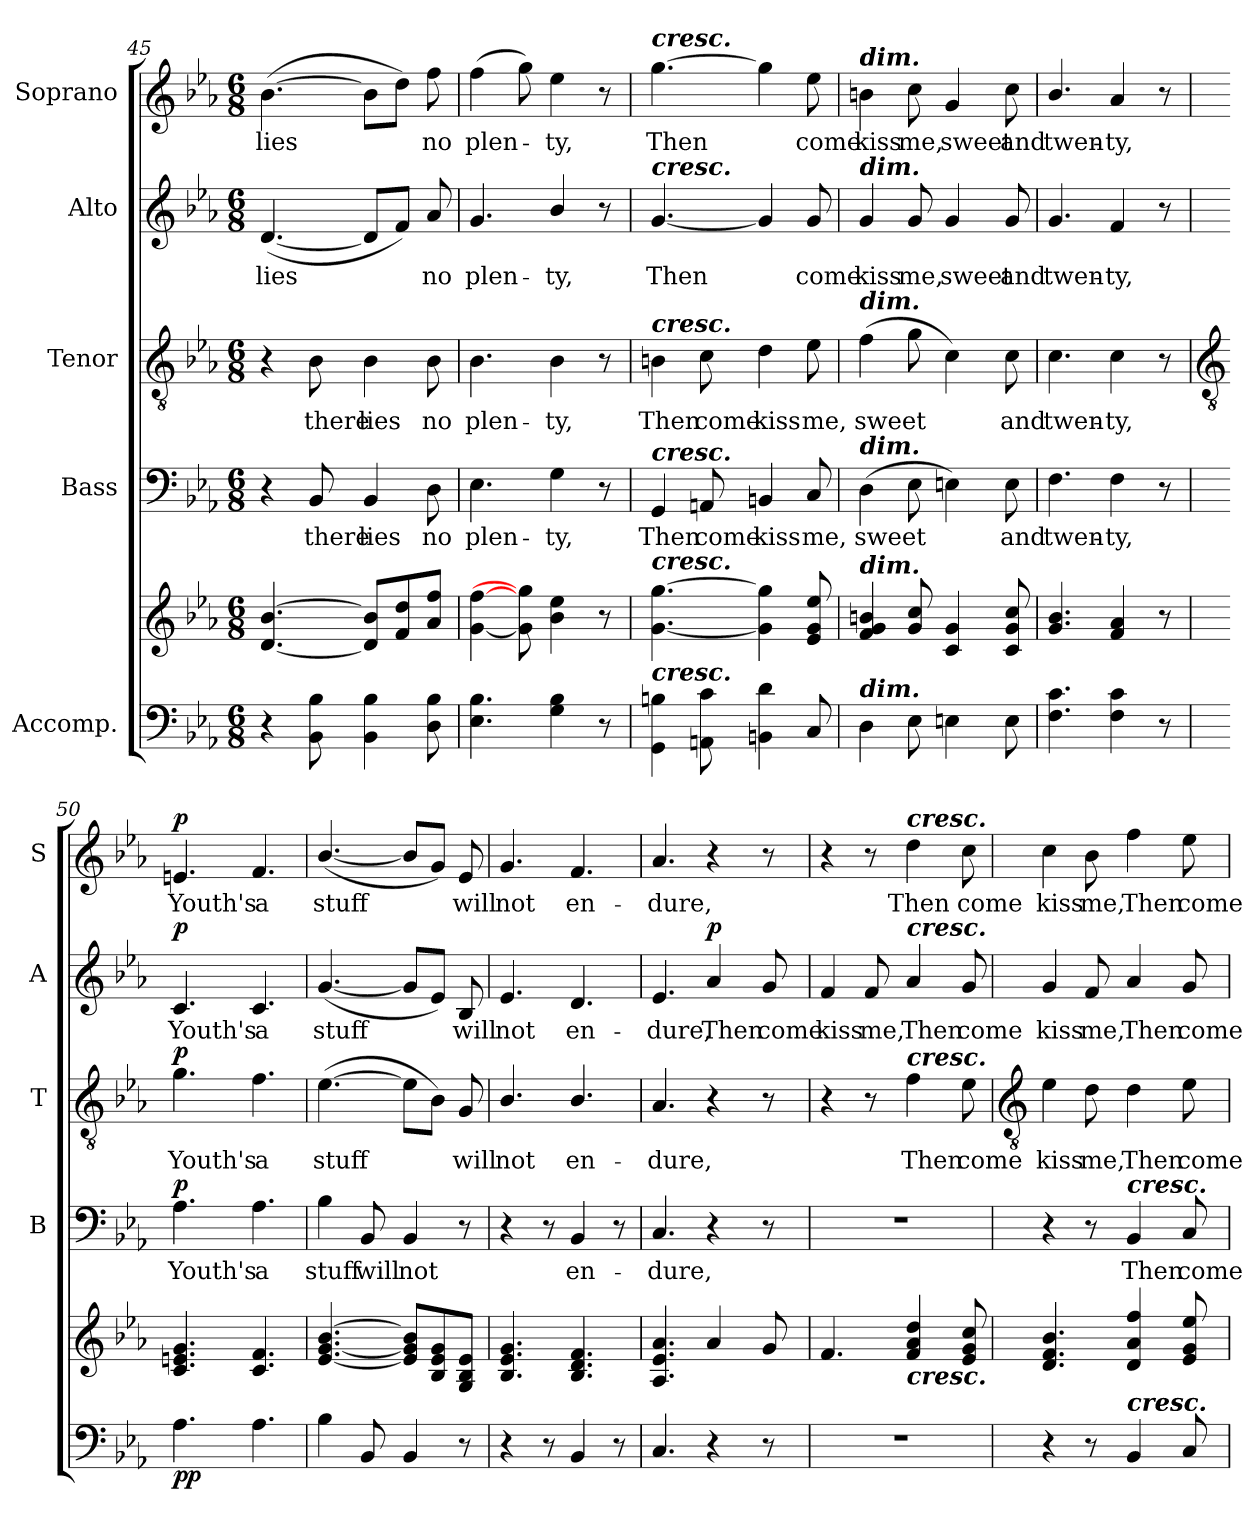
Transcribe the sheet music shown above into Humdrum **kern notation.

**kern	**kern	**dynam	**kern	**text	**dynam	**kern	**text	**dynam	**kern	**text	**dynam	**kern	**text	**dynam
*part5	*part5	*part5	*part4	*part4	*part4	*part3	*part3	*part3	*part2	*part2	*part2	*part1	*part1	*part1
*staff6	*staff5	*staff5/6	*staff4	*staff4	*staff4	*staff3	*staff3	*staff3	*staff2	*staff2	*staff2	*staff1	*staff1	*staff1
*I"Accomp.	*	*	*I"Bass	*	*	*I"Tenor	*	*	*I"Alto	*	*	*I"Soprano	*	*
*	*	*	*I'B	*	*	*I'T	*	*	*I'A	*	*	*I'S	*	*
!!LO:LB:g=z
*clefF4	*clefG2	*	*clefF4	*	*	*clefGv2	*	*	*clefG2	*	*	*clefG2	*	*
*k[b-e-a-]	*k[b-e-a-]	*	*k[b-e-a-]	*	*	*k[b-e-a-]	*	*	*k[b-e-a-]	*	*	*k[b-e-a-]	*	*
*E-:	*E-:	*	*E-:	*	*	*E-:	*	*	*E-:	*	*	*E-:	*	*
*M6/8	*M6/8	*	*M6/8	*	*	*M6/8	*	*	*M6/8	*	*	*M6/8	*	*
=45	=45	=45	=45	=45	=45	=45	=45	=45	=45	=45	=45	=45	=45	=45
!	!	!	!	!	!	!	!	!	!	!LO:LY:b	!	!	!LO:LY:b	!
4r	[4.d [4.b-	.	4r	.	.	4r	.	.	(<[4.d	lies	.	(>[4.b-	lies	.
!	!	!	!	!LO:LY:b	!	!	!LO:LY:b	!	!	!	!	!	!	!
8BB- 8B-	.	.	8BB-	there	.	8B-	there	.	.	.	.	.	.	.
!	!	!	!	!LO:LY:b	!	!	!LO:LY:b	!	!	!	!	!	!	!
4BB- 4B-	8d] 8b-]L	.	4BB-	lies	.	4B-	lies	.	8dL]	.	.	8b-L]	.	.
.	8f 8dd	.	.	.	.	.	.	.	8fJ)	.	.	8ddJ)	.	.
!	!	!	!	!LO:LY:b	!	!	!LO:LY:b	!	!	!LO:LY:b	!	!	!LO:LY:b	!
8D 8B-	8a- 8ffJ	.	8D	no	.	8B-	no	.	8a-	no	.	8ff	no	.
=46	=46	=46	=46	=46	=46	=46	=46	=46	=46	=46	=46	=46	=46	=46
!	!	!	!	!LO:LY:b	!	!	!LO:LY:b	!	!	!LO:LY:b	!	!	!LO:LY:b	!
4.E- 4.B-	[4g [4ff	.	4.E-	plen-	.	4.B-	plen-	.	4.g	plen-	.	(>4ff	plen-	.
.	8g] 8gg]	.	.	.	.	.	.	.	.	.	.	8gg)	.	.
!	!	!	!	!LO:LY:b	!	!	!LO:LY:b	!	!	!LO:LY:b	!	!	!LO:LY:b	!
4G 4B-	4b- 4ee-	.	4G	-ty,	.	4B-	-ty,	.	4b-/	-ty,	.	4ee-	ty,	.
8r	8r	.	8r	.	.	8r	.	.	8r	.	.	8r	.	.
=47	=47	=47	=47	=47	=47	=47	=47	=47	=47	=47	=47	=47	=47	=47
!	!	!	!	!	!	!	!	!	!	!	!	!LO:TX:a:Bi:t=cresc.	!	!
!	!	!	!	!	!	!	!	!	!LO:TX:a:Bi:t=cresc.	!	!	!	!	!
!	!	!	!	!	!	!LO:TX:a:Bi:t=cresc.	!	!	!	!	!	!	!	!
!	!	!	!LO:TX:a:Bi:t=cresc.	!	!	!	!	!	!	!	!	!	!	!
!	!LO:TX:a:Bi:t=cresc.	!	!	!	!	!	!	!	!	!	!	!	!	!
!LO:TX:a:Bi:t=cresc.	!	!	!	!	!	!	!	!	!	!	!	!	!	!
!	!	!	!	!LO:LY:b	!	!	!LO:LY:b	!	!	!LO:LY:b	!	!	!LO:LY:b	!
4GG 4Bn	[4.g [4.gg	.	4GG	Then	.	4Bn	Then	.	[4.g	Then	.	[4.gg	Then	.
!	!	!	!	!LO:LY:b	!	!	!LO:LY:b	!	!	!	!	!	!	!
8AAn 8c	.	.	8AAn	come	.	8c	come	.	.	.	.	.	.	.
!	!	!	!	!LO:LY:b	!	!	!LO:LY:b	!	!	!	!	!	!	!
4BBn 4d	4g] 4gg]	.	4BBn	kiss	.	4d	kiss	.	4g]	.	.	4gg]	.	.
!	!	!	!	!LO:LY:b	!	!	!LO:LY:b	!	!	!LO:LY:b	!	!	!LO:LY:b	!
8C	8e- 8g 8ee-	.	8C	me,	.	8e-	me,	.	8g	come	.	8ee-	come	.
=48	=48	=48	=48	=48	=48	=48	=48	=48	=48	=48	=48	=48	=48	=48
!	!	!	!	!	!	!	!	!	!	!	!	!LO:TX:a:Bi:t=dim.	!	!
!	!	!	!	!	!	!	!	!	!LO:TX:a:Bi:t=dim.	!	!	!	!	!
!	!	!	!	!	!	!LO:TX:a:Bi:t=dim.	!	!	!	!	!	!	!	!
!	!	!	!LO:TX:a:Bi:t=dim.	!	!	!	!	!	!	!	!	!	!	!
!	!LO:TX:a:Bi:t=dim.	!	!	!	!	!	!	!	!	!	!	!	!	!
!LO:TX:a:Bi:t=dim.	!	!	!	!	!	!	!	!	!	!	!	!	!	!
!	!	!	!	!LO:LY:b	!	!	!LO:LY:b	!	!	!LO:LY:b	!	!	!LO:LY:b	!
4D	4f 4g 4bn	.	(>4D	sweet	.	(>4f	sweet	.	4g	kiss	.	4bn	kiss	.
!	!	!	!	!	!	!	!	!	!	!LO:LY:b	!	!	!LO:LY:b	!
8E-	8g/ 8cc/	.	8E-	.	.	8g	.	.	8g	me,	.	8cc	me,	.
!	!	!	!	!	!	!	!	!	!	!LO:LY:b	!	!	!LO:LY:b	!
4En	4c 4g	.	4En)	.	.	4c)	.	.	4g	sweet	.	4g	sweet	.
!	!	!	!	!LO:LY:b	!	!	!LO:LY:b	!	!	!LO:LY:b	!	!	!LO:LY:b	!
8E	8c 8g 8cc	.	8E	and	.	8c	and	.	8g	and	.	8cc	and	.
=49	=49	=49	=49	=49	=49	=49	=49	=49	=49	=49	=49	=49	=49	=49
!	!	!	!	!LO:LY:b	!	!	!LO:LY:b	!	!	!LO:LY:b	!	!	!LO:LY:b	!
4.F 4.c	4.g/ 4.b-/	.	4.F	twen-	.	4.c	twen-	.	4.g	twen-	.	4.b-/	twen-	.
!	!	!	!	!LO:LY:b	!	!	!LO:LY:b	!	!	!LO:LY:b	!	!	!LO:LY:b	!
4F 4c	4f 4a-	.	4F	-ty,	.	4c	-ty,	.	4f	-ty,	.	4a-	-ty,	.
8r	8r	.	8r	.	.	8r	.	.	8r	.	.	8r	.	.
!!LO:LB:g=z
=50	=50	=50	=50	=50	=50	=50	=50	=50	=50	=50	=50	=50	=50	=50
*	*	*	*	*	*	*clefGv2	*	*	*	*	*	*	*	*
!	!	!LO:DY:b=2	!	!LO:LY:b	!	!	!LO:LY:b	!	!	!LO:LY:b	!	!	!LO:LY:b	!
!	!	!LO:DY:n=1:b	!	!	!LO:DY:b	!	!	!LO:DY:b	!	!	!LO:DY:b	!	!	!LO:DY:b
4.A-	4.c 4.en 4.g	p p	4.A-	Youth's	p	4.g	Youth's	p	4.c	Youth's	p	4.en	Youth's	p
!	!	!	!	!LO:LY:b	!	!	!LO:LY:b	!	!	!LO:LY:b	!	!	!LO:LY:b	!
4.A-	4.c 4.f	.	4.A-	a	.	4.f	a	.	4.c	a	.	4.f	a	.
=51	=51	=51	=51	=51	=51	=51	=51	=51	=51	=51	=51	=51	=51	=51
!	!	!	!	!LO:LY:b	!	!	!LO:LY:b	!	!	!LO:LY:b	!	!	!LO:LY:b	!
4B-	[4.e-/ [4.g/ [4.b-/	.	4B-	stuff	.	(>[4.e-	stuff	.	(<[4.g	stuff	.	(<[4.b-/	stuff	.
!	!	!	!	!LO:LY:b	!	!	!	!	!	!	!	!	!	!
8BB-	.	.	8BB-	will	.	.	.	.	.	.	.	.	.	.
!	!	!	!	!LO:LY:b	!	!	!	!	!	!	!	!	!	!
4BB-	8e-] 8g] 8b-]L	.	4BB-	not	.	8e-L]	.	.	8gL]	.	.	8b-L]	.	.
.	8B- 8e- 8g	.	.	.	.	8B-J)	.	.	8e-J)	.	.	8gJ)	.	.
!	!	!	!	!	!	!	!LO:LY:b	!	!	!LO:LY:b	!	!	!LO:LY:b	!
8r	8G 8B- 8e-J	.	8r	.	.	8G	will	.	8B-	will	.	8e-	will	.
=52	=52	=52	=52	=52	=52	=52	=52	=52	=52	=52	=52	=52	=52	=52
!	!	!	!	!	!	!	!LO:LY:b	!	!	!LO:LY:b	!	!	!LO:LY:b	!
4r	4.B- 4.e- 4.g	.	4r	.	.	4.B-/	not	.	4.e-	not	.	4.g	not	.
8r	.	.	8r	.	.	.	.	.	.	.	.	.	.	.
!	!	!	!	!LO:LY:b	!	!	!LO:LY:b	!	!	!LO:LY:b	!	!	!LO:LY:b	!
4BB-	4.B- 4.d 4.f	.	4BB-	en-	.	4.B-/	en-	.	4.d	en-	.	4.f	en-	.
8r	.	.	8r	.	.	.	.	.	.	.	.	.	.	.
=53	=53	=53	=53	=53	=53	=53	=53	=53	=53	=53	=53	=53	=53	=53
!	!	!	!	!LO:LY:b	!	!	!LO:LY:b	!	!	!LO:LY:b	!	!	!LO:LY:b	!
4.C	4.A- 4.e- 4.a-	.	4.C	-dure,	.	4.A-	-dure,	.	4.e-	-dure,	.	4.a-	-dure,	.
!	!	!	!	!	!	!	!	!	!	!LO:LY:b	!LO:DY:b	!	!	!
4r	4a-	.	4r	.	.	4r	.	.	4a-	Then	p	4r	.	.
!	!	!	!	!	!	!	!	!	!	!LO:LY:b	!	!	!	!
8r	8g	.	8r	.	.	8r	.	.	8g	come	.	8r	.	.
=54	=54	=54	=54	=54	=54	=54	=54	=54	=54	=54	=54	=54	=54	=54
!LO:N:vis=1	!	!	!LO:N:vis=1	!	!	!	!	!	!	!LO:LY:b	!	!	!	!
2.r	4.f	.	2.r	.	.	4r	.	.	4f	kiss	.	4r	.	.
!	!	!	!	!	!	!	!	!	!	!LO:LY:b	!	!	!	!
.	.	.	.	.	.	8r	.	.	8f	me,	.	8r	.	.
!	!	!	!	!	!	!	!	!	!	!	!	!LO:TX:a:Bi:t=cresc.	!	!
!	!	!	!	!	!	!	!	!	!LO:TX:a:Bi:t=cresc.	!	!	!	!	!
!	!	!	!	!	!	!LO:TX:a:Bi:t=cresc.	!	!	!	!	!	!	!	!
!	!LO:TX:b:Bi:t=cresc.	!	!	!	!	!	!	!	!	!	!	!	!	!
!	!	!	!	!	!	!	!LO:LY:b	!	!	!LO:LY:b	!	!	!LO:LY:b	!
.	4f 4a- 4dd	.	.	.	.	4f	Then	.	4a-	Then	.	4dd	Then	.
!	!	!	!	!	!	!	!LO:LY:b	!	!	!LO:LY:b	!	!	!LO:LY:b	!
.	8e- 8g 8cc	.	.	.	.	8e-	come	.	8g	come	.	8cc	come	.
!!LO:LB:g=z
=55	=55	=55	=55	=55	=55	=55	=55	=55	=55	=55	=55	=55	=55	=55
*	*	*	*	*	*	*clefGv2	*	*	*	*	*	*	*	*
*	*^	*	*	*	*	*	*	*	*	*	*	*	*	*
!	!	!LO:N:vis=1	!	!	!	!	!	!LO:LY:b	!	!	!LO:LY:b	!	!	!LO:LY:b	!
4r	4.d 4.f 4.b-	2.ryy	.	4r	.	.	4e-	kiss	.	4g	kiss	.	4cc	kiss	.
!	!	!	!	!	!	!	!	!LO:LY:b	!	!	!LO:LY:b	!	!	!LO:LY:b	!
8r	.	.	.	8r	.	.	8d	me,	.	8f	me,	.	8b-	me,	.
!	!	!	!	!LO:TX:a:Bi:t=cresc.	!	!	!	!	!	!	!	!	!	!	!
!LO:TX:a:Bi:t=cresc.	!	!	!	!	!	!	!	!	!	!	!	!	!	!	!
!	!	!	!	!	!LO:LY:b	!	!	!LO:LY:b	!	!	!LO:LY:b	!	!	!LO:LY:b	!
4BB-	4d 4a- 4ff	.	.	4BB-	Then	.	4d	Then	.	4a-	Then	.	4ff	Then	.
!	!	!	!	!	!LO:LY:b	!	!	!LO:LY:b	!	!	!LO:LY:b	!	!	!LO:LY:b	!
8C	8e- 8g 8ee-	.	.	8C	come	.	8e-	come	.	8g	come	.	8ee-	come	.
*	*v	*v	*	*	*	*	*	*	*	*	*	*	*	*	*
=	=	=	=	=	=	=	=	=	=	=	=	=	=	=
*-	*-	*-	*-	*-	*-	*-	*-	*-	*-	*-	*-	*-	*-	*-
